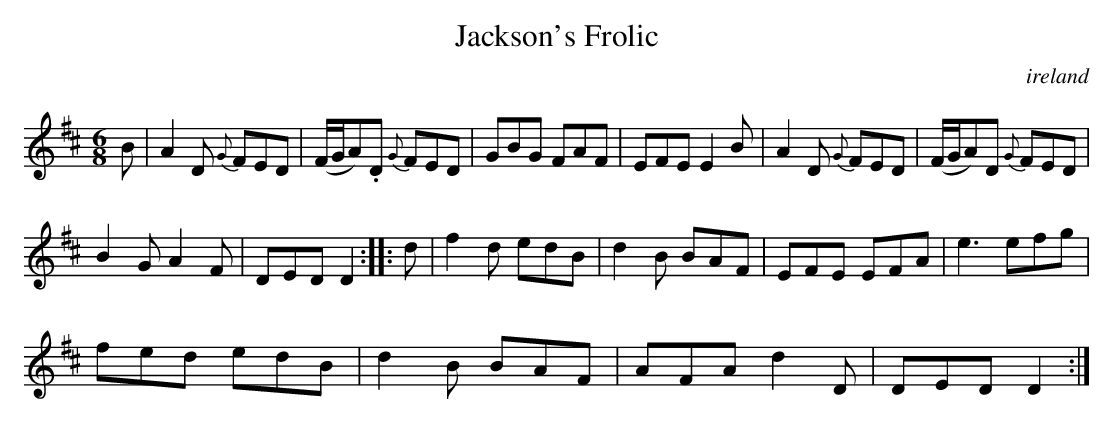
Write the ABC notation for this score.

X:1
T:Jackson's Frolic
O:ireland
M:6/8
K:D
B|\
A2D {G}FED| (F/G/A).D {G}FED|\
GBG FAF| EFE E2B| \
A2D {G}FED| (F/G/A)D {G}FED|
B2G A2F| DED D2::\
d|\
f2d edB| d2B BAF| EFE EFA| e3 efg|
fed edB| d2B BAF| AFA d2D| DED D2:|
